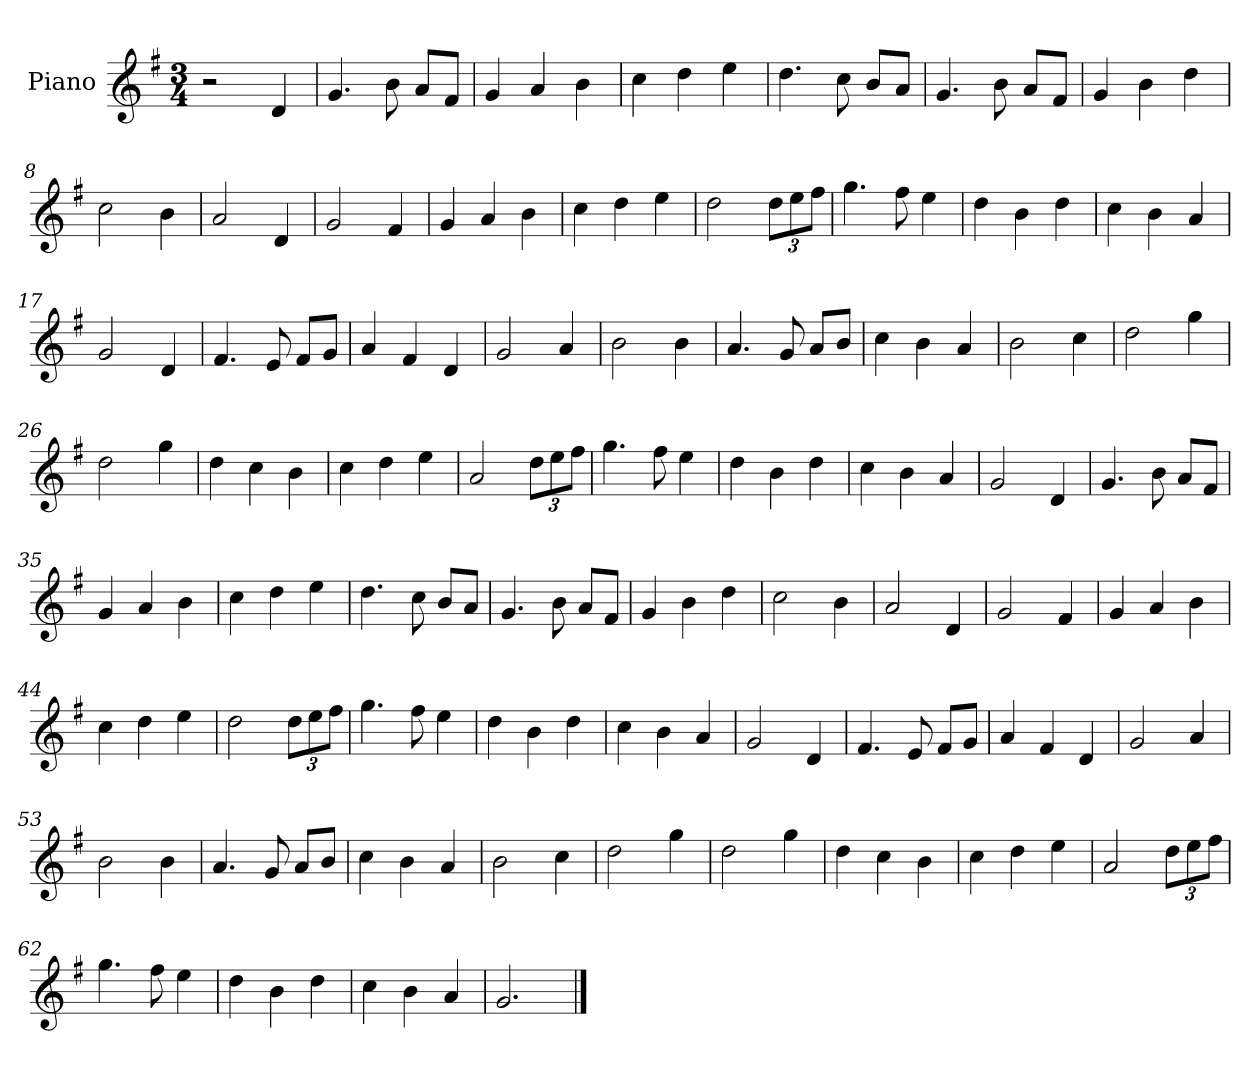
**kern
*part1
*staff1
*I"Piano
*I'Pno
*clefG2
*k[f#]
*M3/4
=1
2r
4d/
=2
4.g/
8b\
8a/L
8f#/J
=3
4g/
4a/
4b\
=4
4cc\
4dd\
4ee\
=5
4.dd\
8cc\
8b/L
8a/J
=6
4.g/
8b\
8a/L
8f#/J
=7
4g/
4b\
4dd\
=8
2cc\
4b\
=9
2a/
4d/
=10
2g/
4f#/
=11
4g/
4a/
4b\
=12
4cc\
4dd\
4ee\
=13
2dd\
*Xbrackettup
12dd\L
12ee\
12ff#\J
=14
4.gg\
8ff#\
4ee\
=15
4dd\
4b\
4dd\
=16
4cc\
4b\
4a/
=17
2g/
4d/
=18
4.f#/
8e/
8f#/L
8g/J
=19
4a/
4f#/
4d/
=20
2g/
4a/
=21
2b\
4b\
=22
4.a/
8g/
8a/L
8b/J
=23
4cc\
4b\
4a/
=24
2b\
4cc\
=25
2dd\
4gg\
=26
2dd\
4gg\
=27
4dd\
4cc\
4b\
=28
4cc\
4dd\
4ee\
=29
2a/
12dd\L
12ee\
12ff#\J
=30
4.gg\
8ff#\
4ee\
=31
4dd\
4b\
4dd\
=32
4cc\
4b\
4a/
=33
2g/
4d/
=34
4.g/
8b\
8a/L
8f#/J
=35
4g/
4a/
4b\
=36
4cc\
4dd\
4ee\
=37
4.dd\
8cc\
8b/L
8a/J
=38
4.g/
8b\
8a/L
8f#/J
=39
4g/
4b\
4dd\
=40
2cc\
4b\
=41
2a/
4d/
=42
2g/
4f#/
=43
4g/
4a/
4b\
=44
4cc\
4dd\
4ee\
=45
2dd\
12dd\L
12ee\
12ff#\J
=46
4.gg\
8ff#\
4ee\
=47
4dd\
4b\
4dd\
=48
4cc\
4b\
4a/
=49
2g/
4d/
=50
4.f#/
8e/
8f#/L
8g/J
=51
4a/
4f#/
4d/
=52
2g/
4a/
=53
2b\
4b\
=54
4.a/
8g/
8a/L
8b/J
=55
4cc\
4b\
4a/
=56
2b\
4cc\
=57
2dd\
4gg\
=58
2dd\
4gg\
=59
4dd\
4cc\
4b\
=60
4cc\
4dd\
4ee\
=61
2a/
12dd\L
12ee\
12ff#\J
=62
4.gg\
8ff#\
4ee\
=63
4dd\
4b\
4dd\
=64
4cc\
4b\
4a/
=65
2.g/
==
*-
